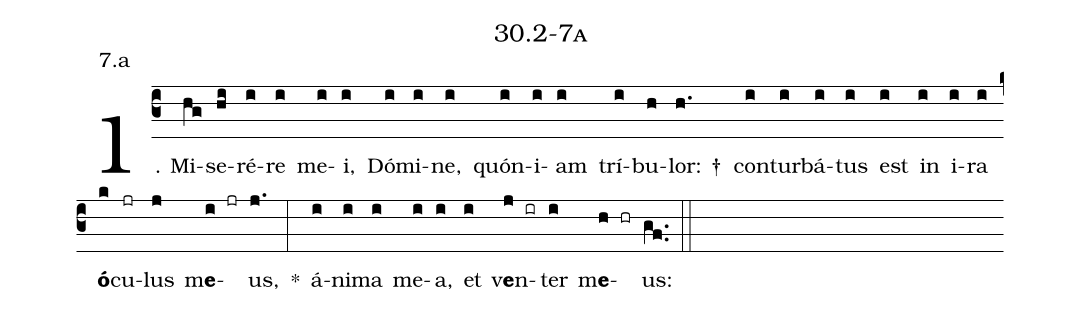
name: 30.2-7a;
annotation: 7.a;
%%
(c3)1. Mi(hg)se(hi)ré(i)re(i) me(i)i,(i) Dó(i)mi(i)ne,(i) quón(i)i(i)am(i) trí(i)bu(h)lor: †(h.) con(i)tur(i)bá(i)tus(i) est(i) in(i) i(i)ra(i) <b>ó</b>(k)cu(jr)lus(j) m<b>e</b>(i jr)us,(j.) *(:) á(i)ni(i)ma(i) me(i)a,(i) et(i) v<b>e</b>n(j ir)ter(i) m<b>e</b>(h hr)us:(gf..) (::)
